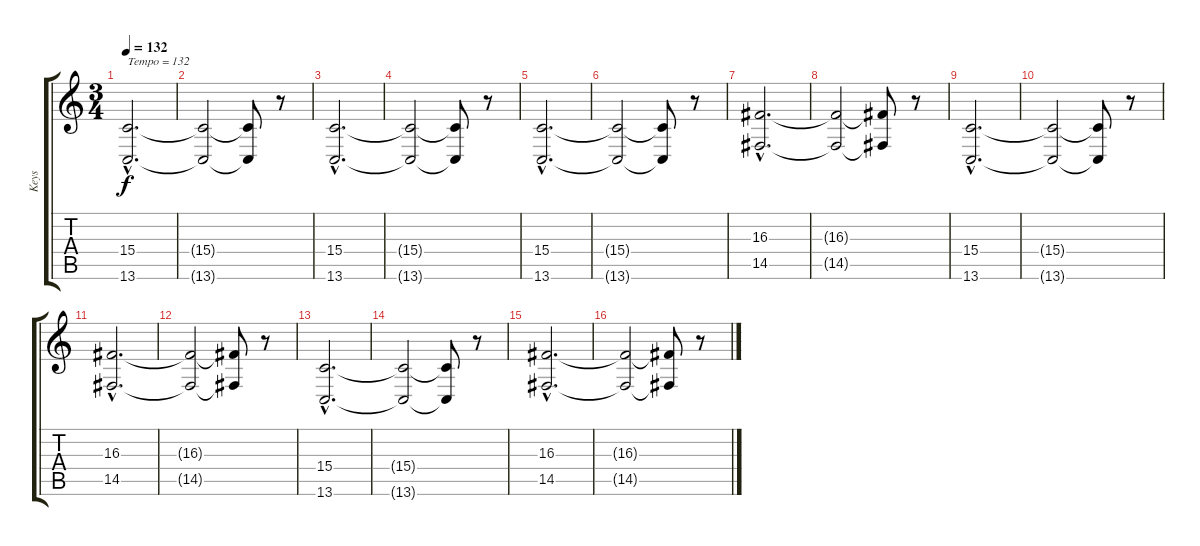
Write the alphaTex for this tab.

\track ("Keys" "Keys") {instrument churchorgan}
\staff {score tabs}
\tuning (B3 Gb3 D3 A2 E2 B1) {hide}
\ts (3 4)
\tempo 132
\clef g2
\ks c
(15.4{hac} 13.6{hac}).2{d txt "Tempo = 132" dy f instrument churchorgan} |
(15.4{t} 13.6{t}).2{volume 5} (15.4{t} 13.6{t}).8 r.8 |
(15.4{hac} 13.6{hac}).2{d volume 16} |
(15.4{t} 13.6{t}).2{volume 5} (15.4{t} 13.6{t}).8 r.8 |
(15.4{hac} 13.6{hac}).2{d volume 14} |
(15.4{t} 13.6{t}).2{volume 5} (15.4{t} 13.6{t}).8 r.8 |
(16.3{hac} 14.5{hac}).2{d volume 14} |
(16.3{t} 14.5{t}).2{volume 5} (16.3{t} 14.5{t}).8 r.8 |
(15.4{hac} 13.6{hac}).2{d volume 14} |
(15.4{t} 13.6{t}).2{volume 5} (15.4{t} 13.6{t}).8 r.8 |
(16.3{hac} 14.5{hac}).2{d volume 14} |
(16.3{t} 14.5{t}).2{volume 5} (16.3{t} 14.5{t}).8 r.8 |
(15.4{hac} 13.6{hac}).2{d volume 14} |
(15.4{t} 13.6{t}).2{volume 5} (15.4{t} 13.6{t}).8 r.8 |
(16.3{hac} 14.5{hac}).2{d volume 14} |
(16.3{t} 14.5{t}).2{volume 5} (16.3{t} 14.5{t}).8 r.8
